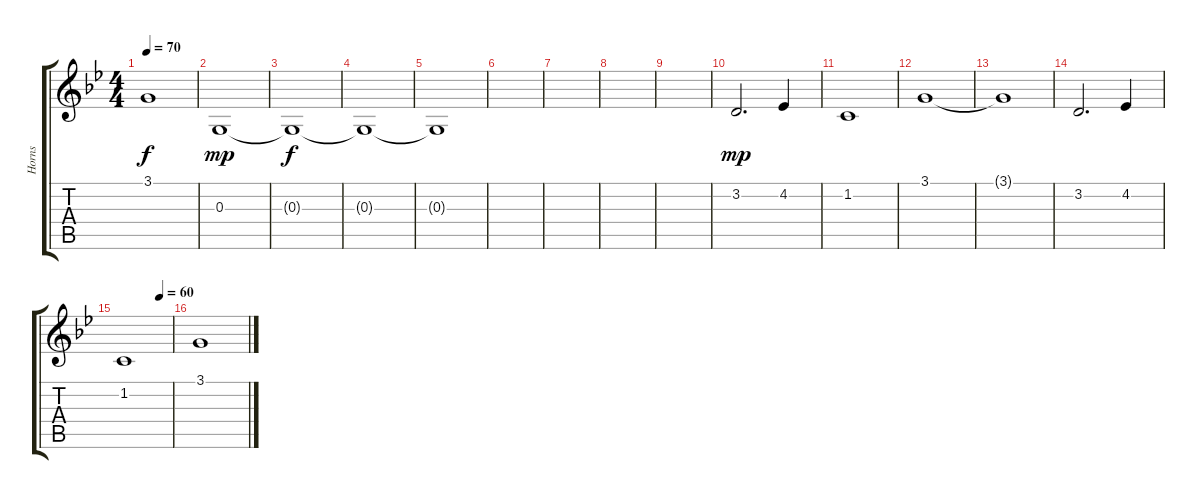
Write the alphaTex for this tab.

\track ("Horns" "Horns") {instrument frenchhorn}
\staff {score tabs}
\tuning (E4 B3 G3 D3 A2 E2) {hide}
\ts (4 4)
\tempo 70
\clef g2
\ks gminor
3.1.1{dy f} |
0.3.1{dy mp} |
0.3{t}.1{dy f} |
0.3{t}.1 |
0.3{t}.1{volume 4} |
|
|
|
|
3.2.2{d dy mp} 4.2.4 |
1.2.1 |
3.1.1 |
3.1{t}.1 |
3.2.2{d} 4.2.4 |
\tempo (60 0.75)
1.2.1 |
3.1.1
